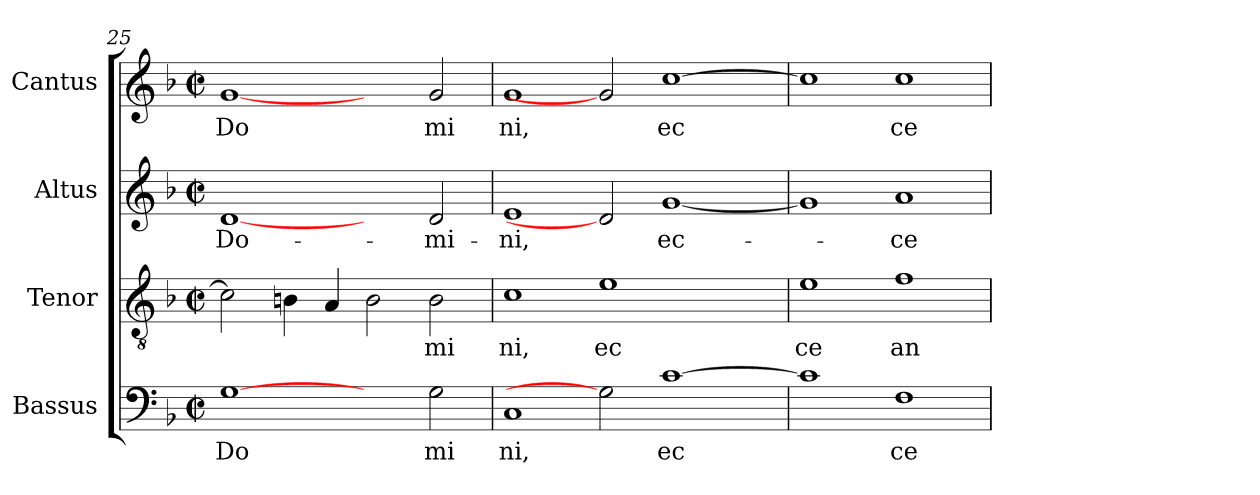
**kern	**text	**kern	**text	**kern	**text	**kern	**text
*part4	*part4	*part3	*part3	*part2	*part2	*part1	*part1
*staff4	*staff4	*staff3	*staff3	*staff2	*staff2	*staff1	*staff1
*I"Bassus	*	*I"Tenor	*	*I"Altus	*	*I"Cantus	*
*clefF4	*	*clefGv2	*	*clefG2	*	*clefG2	*
*k[b-]	*	*k[b-]	*	*k[b-]	*	*k[b-]	*
*F:	*	*F:	*	*F:	*	*F:	*
*M2/2	*	*M2/2	*	*M2/2	*	*M2/2	*
*met(c|)	*	*met(c|)	*	*met(c|)	*	*met(c|)	*
=25	=25	=25	=25	=25	=25	=25	=25
!	!LO:LY:b:cj	!	!	!	!LO:LY:b:cj	!	!LO:LY:b:cj
[1G	Do	2c\]	.	[1d	Do-	[1g	Do
.	.	4Bn\	.	.	.	.	.
.	.	4A/	.	.	.	.	.
2ryy	.	2B\	.	2ryy	.	2ryy	.
!	!LO:LY:b:cj	!	!LO:LY:b:cj	!	!LO:LY:b:cj	!	!LO:LY:b:cj
2G\	mi	2B\	mi	2d/	-mi-	2g/	mi
=26	=26	=26	=26	=26	=26	=26	=26
!	!LO:LY:b:cj	!	!LO:LY:b:cj	!	!LO:LY:b:cj	!	!LO:LY:b:cj
1C	ni,	1c	ni,	1e	-ni,	1g	ni,
!	!	!	!LO:LY:b:cj	!	!	!	!
2G]	.	1e	ec	2d]	.	2g]	.
!	!LO:LY:b:cj	!	!	!	!LO:LY:b:cj	!	!LO:LY:b:cj
[>1c	ec	.	.	[<1g	ec-	[>1cc	ec
.	.	2ryy	.	.	.	.	.
=27	=27	=27	=27	=27	=27	=27	=27
!	!	!	!LO:LY:b:cj	!	!	!	!
1c]	.	1e	ce	1g]	.	1cc]	.
!	!LO:LY:b:cj	!	!LO:LY:b:cj	!	!LO:LY:b:cj	!	!LO:LY:b:cj
1F	ce	1f	an	1a	-ce	1cc	ce
=	=	=	=	=	=	=	=
*-	*-	*-	*-	*-	*-	*-	*-
